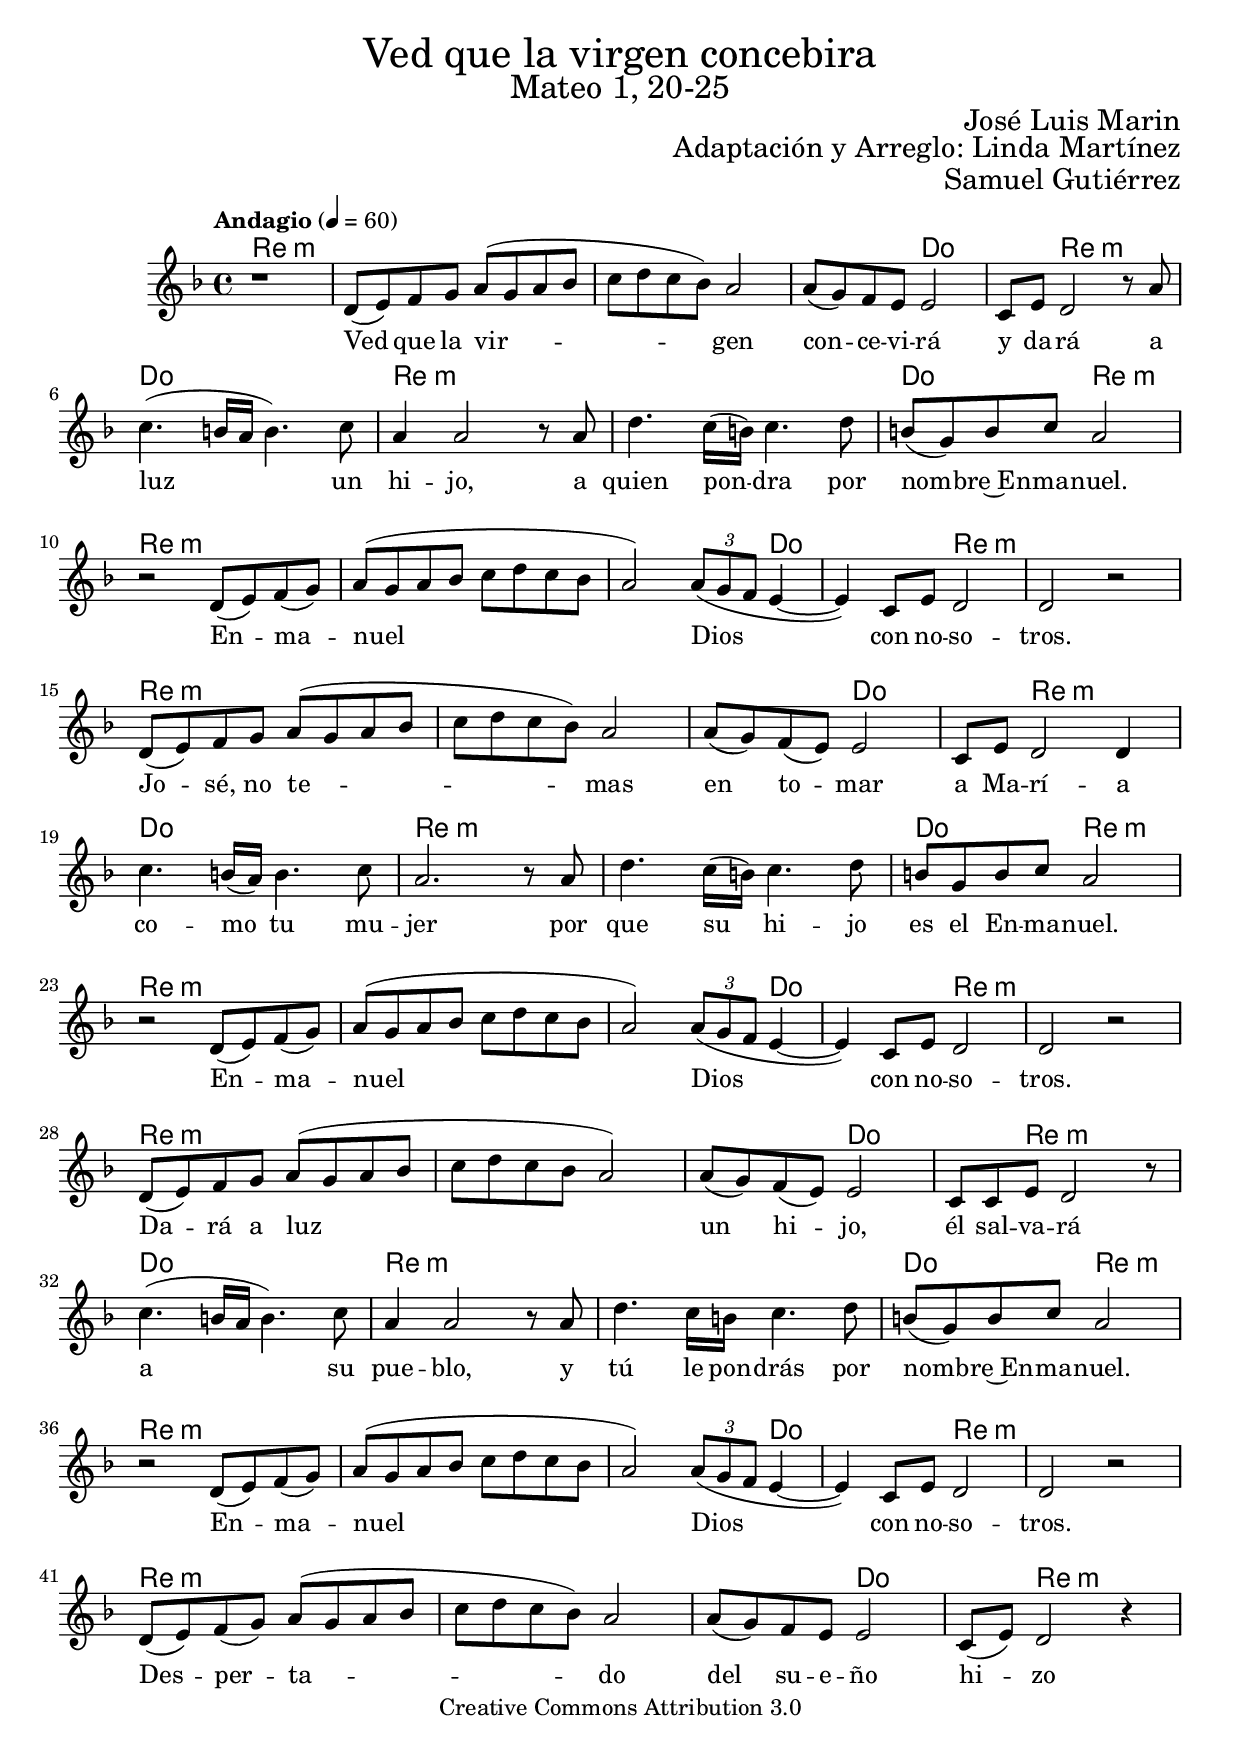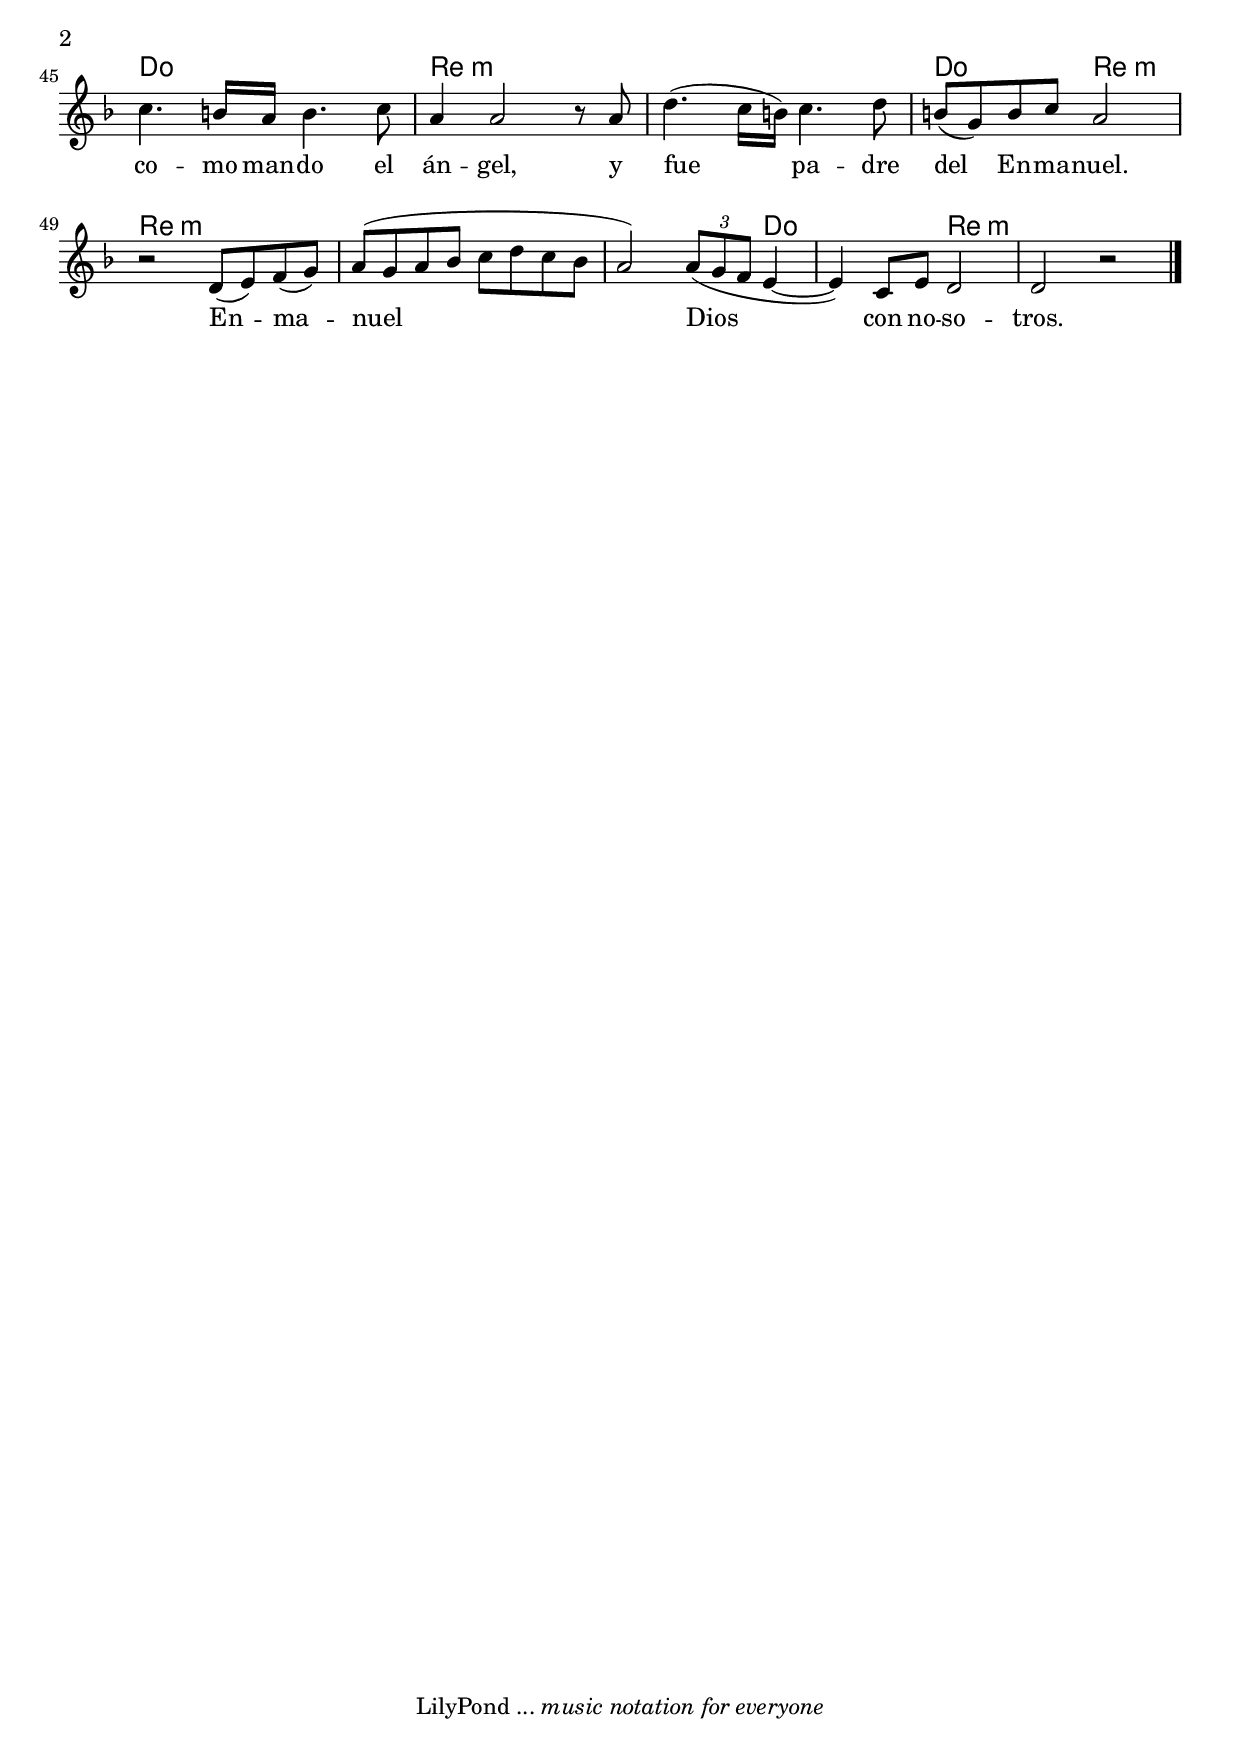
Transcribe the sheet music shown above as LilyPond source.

% Ved que la virgen concebira - Solista
% by serachsam

\language "espanol"
\version "2.23.2"

% --- Global size
%#(set-global-staff-size 18.5)

% --- Cabecera
\markup { \fill-line { \center-column { \fontsize #5 "Ved que la virgen concebira" \fontsize #3 "Mateo 1, 20-25" } } }
\markup { \fill-line { " " \right-column { \fontsize #2 "José Luis Marin" } } }
\markup { \fill-line { " " \right-column { \fontsize #2 "Adaptación y Arreglo: Linda Martínez" } } }
\markup { \fill-line { " " \right-column { \fontsize #2 "Samuel Gutiérrez" } } }
\header {
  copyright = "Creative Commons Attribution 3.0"
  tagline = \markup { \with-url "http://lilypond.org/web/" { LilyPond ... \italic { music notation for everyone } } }
  breakbefore = ##t
}

% --- Music
global = {
  \tempo "Andagio" 4=60
  \key re \minor
  \time 4/4
  s1*53
  \bar "|."
}

voice = \relative do' {
  \compressEmptyMeasures
  r1
  re8( mi) fa sol la8( sol la8 sib 
  do re do sib) la2
  la8( sol) fa mi mi2
  do8 mi re2 r8 la'8 
  do4.( si16 la si4.) do8 
  la4 la2 r8 la 
  re4. do16( si) do4. re8 
  si( sol) si do la2 \break
  r2 re,8( mi) fa( sol) 
  la8( sol la8 sib do re do sib 
  la2) \tuplet 3/2 {la8( sol fa} mi4~ 
  mi4) do8 mi re2 
  re2 r2 \break
  
  re8( mi) fa sol la8( sol la8 sib 
  do re do sib) la2
  la8( sol) fa( mi) mi2
  do8 mi re2 re4 \break
  do'4. si16( la) si4. do8 
  la2. r8 la
  re4. do16( si) do4. re8 
  si sol si do la2 \break
  r2 re,8( mi) fa( sol) 
  la8( sol la8 sib do re do sib 
  la2) \tuplet 3/2 {la8( sol fa} mi4~ 
  mi4) do8 mi re2 
  re2 r2 \break
  
  re8( mi) fa sol la8( sol la8 sib 
  do re do sib la2)
  la8( sol) fa( mi) mi2
  do8 do mi re2 r8 
  do'4.( si16 la si4.) do8 
  la4 la2 r8 la 
  re4. do16 si do4. re8 
  si( sol) si do la2 \break
  r2 re,8( mi) fa( sol) 
  la8( sol la8 sib do re do sib 
  la2) \tuplet 3/2 {la8( sol fa} mi4~ 
  mi4) do8 mi re2 
  re2 r2 \break
  
  re8( mi) fa( sol) la8( sol la8 sib 
  do re do sib) la2
  la8( sol) fa mi mi2
  do8( mi) re2 r4 
  do'4. si16 la si4. do8
  la4 la2 r8 la8
  re4.( do16 si) do4. re8 
  si8( sol) si do la2 \break
  r2 re,8( mi) fa( sol) 
  la8( sol la8 sib do re do sib 
  la2) \tuplet 3/2 {la8( sol fa} mi4~ 
  mi4) do8 mi re2 
  re2 r2 \break
}

% --- Lyrics
voice-lyrics = \lyricmode {
  Ved que la vir -- gen con -- ce -- vi -- rá 
  y da -- rá a luz un hi -- jo,
  a quien pon -- dra por nom -- bre~En -- ma -- nuel.
  En -- ma -- nuel Dios con no -- so -- tros.
  
  Jo -- sé, no te -- mas en to -- mar 
  a Ma -- rí -- a co -- mo tu mu -- jer 
  por que su hi -- jo es el En -- ma -- nuel. 
  En -- ma -- nuel Dios con no -- so -- tros.
  
  Da -- rá a luz un hi -- jo, 
  él sal -- va -- rá a su pue -- blo, 
  y tú le pon -- drás por nom -- bre~En -- ma -- nuel.
  En -- ma -- nuel Dios con no -- so -- tros.
  
  Des -- per -- ta -- do del su -- e -- ño 
  hi -- zo co -- mo man -- do el án -- gel,
  y fue pa -- dre del En -- ma -- nuel.
  En -- ma -- nuel Dios con no -- so -- tros.
}
 
% --- Harmony
harmonies = \new ChordNames {
  \set ChordNames.midiInstrument = "string ensemble 2"
  \set ChordNames.midiMaximumVolume = #0.5
  \set chordChanges = ##t
  \chordmode {
    \italianChords
    re1:m 
    re1:m 
    re1:m 
    re2:m do2 
    do4 re2.:m 
    do1
    re1:m 
    re1:m
    do2 re2:m 
    re1:m 
    re1:m 
    re2.:m do4
    do2 re2:m
    re1:m 
    
    re1:m 
    re1:m 
    re2:m do2 
    do4 re2.:m 
    do1 
    re1:m 
    re1:m 
    do2 re2:m 
    re1:m 
    re1:m 
    re2.:m do4
    do2 re2:m
    
    re1:m 
    re1:m 
    re1:m 
    re2:m do2 
    do4 re2.:m 
    do1 
    re1:m 
    re1:m 
    do2 re2:m 
    re1:m 
    re1:m 
    re2.:m do4
    do2 re2:m
    
    re1:m 
    re1:m 
    re1:m 
    re2:m do2 
    do4 re2.:m 
    do1 
    re1:m 
    re1:m 
    do2 re2:m 
    re1:m 
    re1:m 
    re2.:m do4
    do2 re2:m
    re1:m
  }
}

% --- Metronome
time = 4
\include "../metronome.ily"

% --- Sheet
\score {
  <<
    \harmonies
    \new Staff {
      \set Staff.midiInstrument = #"oboe"
      %\set Staff.midiMaximumVolume = #1.5
      <<
        \new Voice = "voice" { <<\global \voice>> }
        \new Lyrics \lyricsto "voice" { \voice-lyrics }
      >>
    }
    %\metronome
    >>
  \midi {}
  \layout {}
}

% --- Paper
\paper {
  #(set-default-paper-size "letter")
  page-breaking = #ly:page-turn-breaking
}